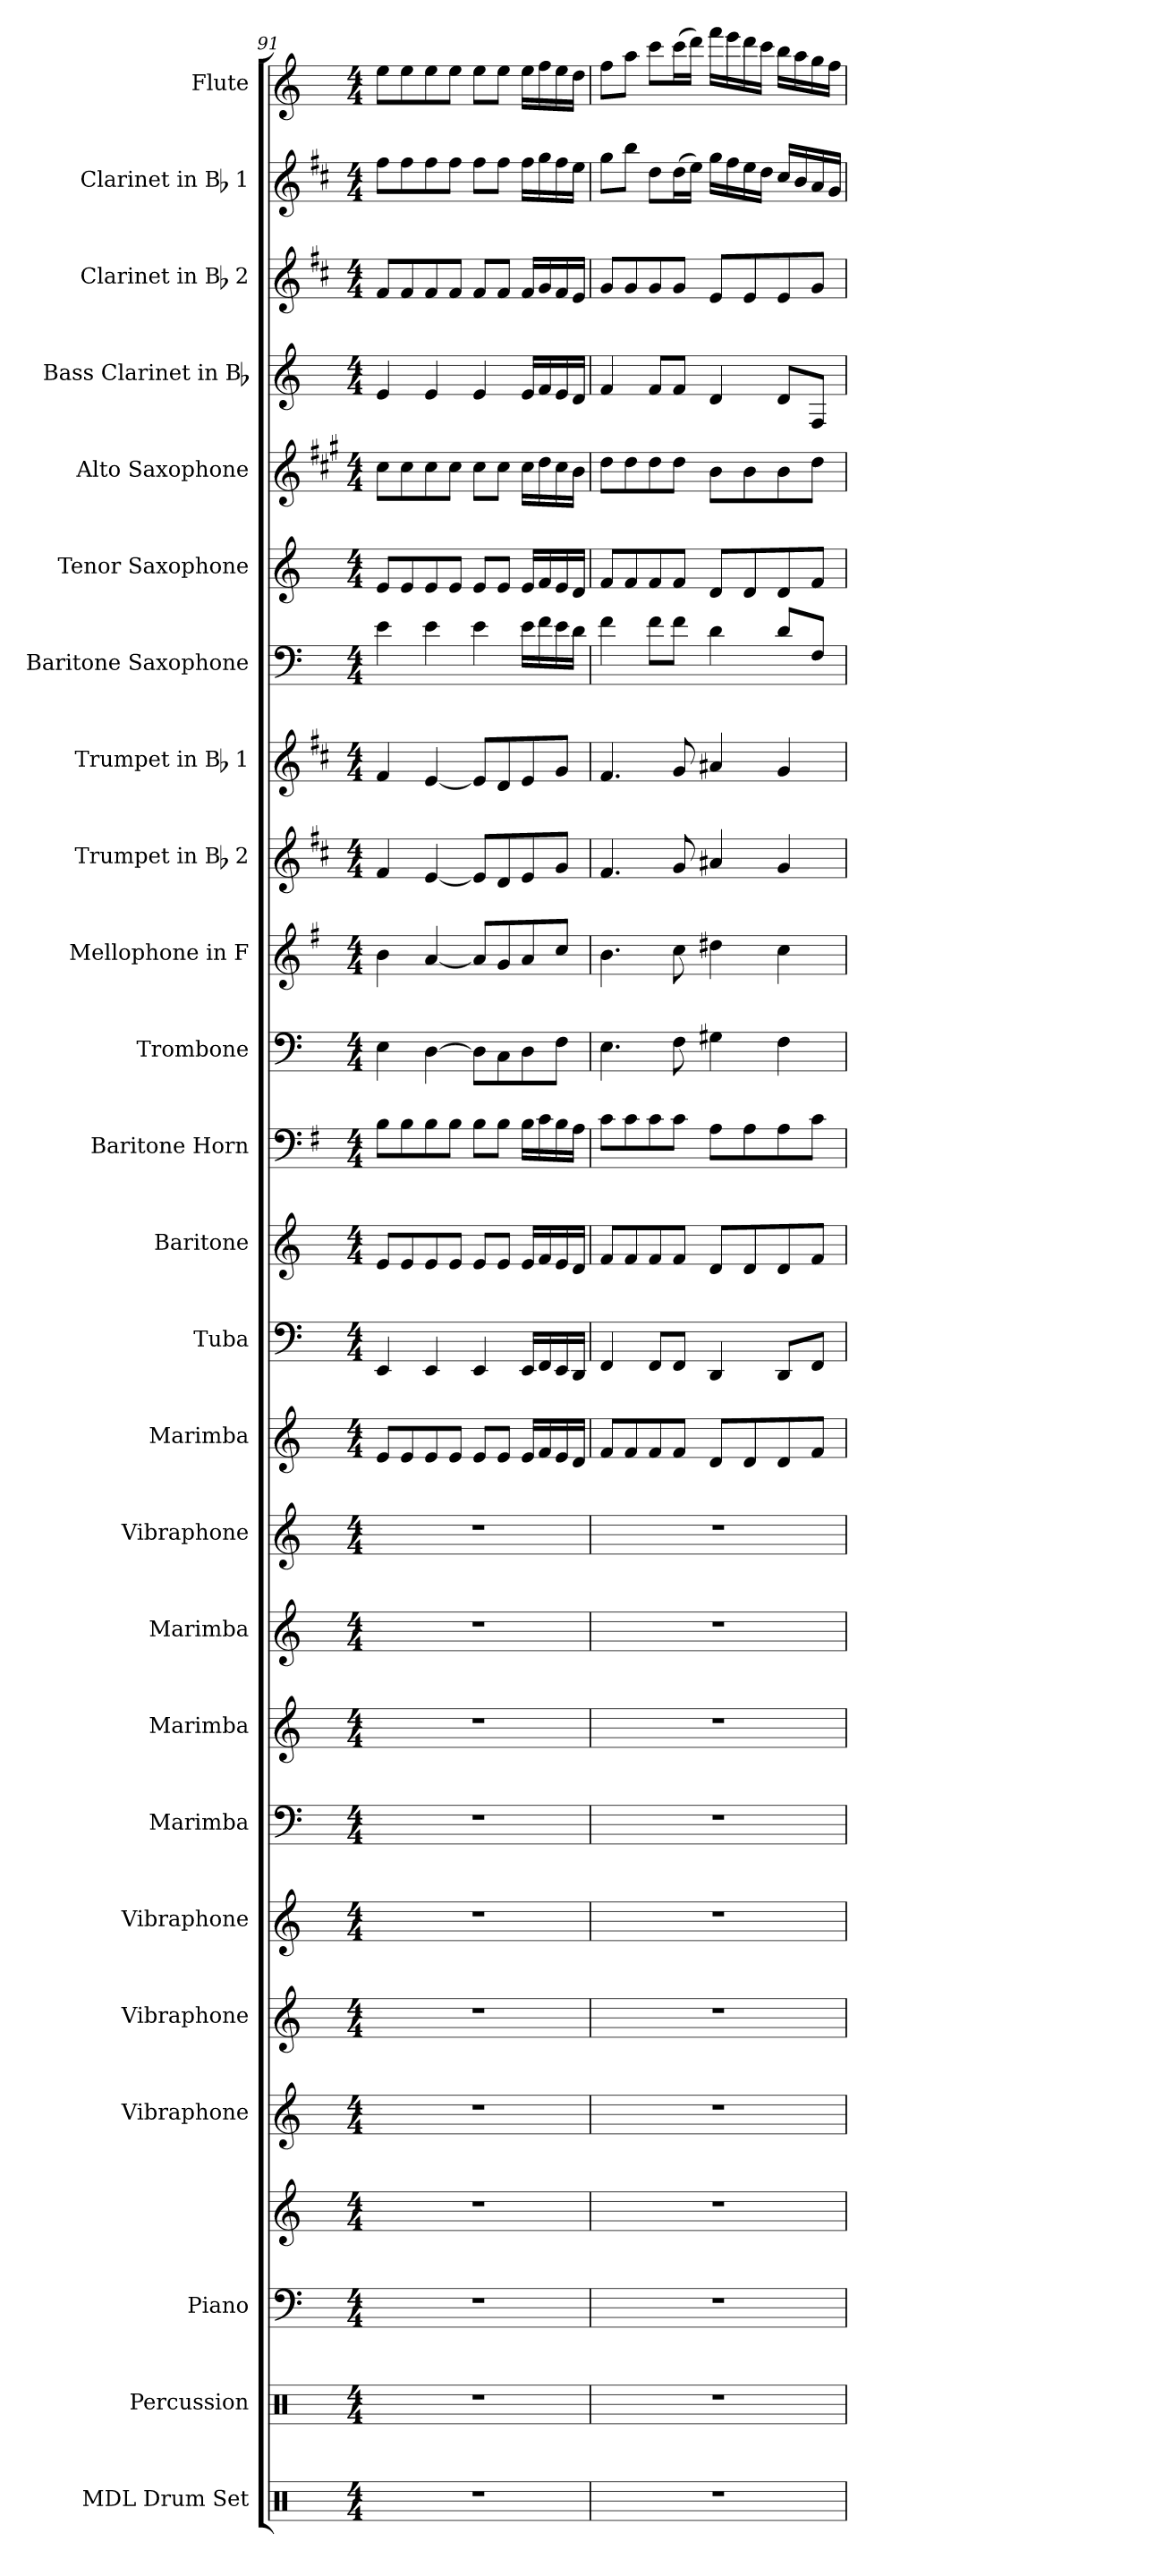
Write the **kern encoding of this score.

**kern	**kern	**kern	**kern	**kern	**kern	**kern	**kern	**kern	**kern	**kern	**kern	**kern	**kern	**kern	**kern	**kern	**kern	**kern	**kern	**kern	**kern	**kern	**kern	**kern	**kern
*part25	*part24	*part23	*part23	*part22	*part21	*part20	*part19	*part18	*part17	*part16	*part15	*part14	*part13	*part12	*part11	*part10	*part9	*part8	*part7	*part6	*part5	*part4	*part3	*part2	*part1
*staff26	*staff25	*staff24	*staff23	*staff22	*staff21	*staff20	*staff19	*staff18	*staff17	*staff16	*staff15	*staff14	*staff13	*staff12	*staff11	*staff10	*staff9	*staff8	*staff7	*staff6	*staff5	*staff4	*staff3	*staff2	*staff1
*I"MDL Drum Set	*I"Percussion	*I"Piano	*	*I"Vibraphone	*I"Vibraphone	*I"Vibraphone	*I"Marimba	*I"Marimba	*I"Marimba	*I"Vibraphone	*I"Marimba	*I"Tuba	*I"Baritone	*I"Baritone Horn	*I"Trombone	*I"Mellophone in F	*I"Trumpet in Bb 2	*I"Trumpet in Bb 1	*I"Baritone Saxophone	*I"Tenor Saxophone	*I"Alto Saxophone	*I"Bass Clarinet in Bb	*I"Clarinet in Bb 2	*I"Clarinet in Bb 1	*I"Flute
*I'D. S.	*I'Perc.	*I'Pno.	*	*I'Vib.	*I'Vib.	*I'Vib.	*I'Mrm.	*I'Mrm.	*I'Mrm.	*I'Vib.	*I'Mar.	*I'Tba.	*I'Bar.	*I'Bar. Hn.	*I'Tbn.	*I'Mln.	*I'Tpt. 2	*I'Tpt. 1	*I'Bari. Sax.	*I'Ten. Sax.	*I'Alto Sax.	*I'B. Cl.	*I'Cl. 2	*I'Cl. 1	*I'Fl.
*clefX	*clefX	*clefF4	*clefG2	*clefG2	*clefG2	*clefG2	*clefF4	*clefG2	*clefG2	*clefG2	*clefG2	*clefF4	*clefG2	*clefF4	*clefF4	*clefG2	*clefG2	*clefG2	*clefF4	*clefG2	*clefG2	*clefG2	*clefG2	*clefG2	*clefG2
*	*	*	*	*	*	*	*	*	*	*	*	*	*ITrd8c14	*ITrd4c7	*	*ITrd4c7	*ITrd1c2	*ITrd1c2	*ITrd12c21	*ITrd8c14	*ITrd5c9	*ITrd8c14	*ITrd1c2	*ITrd1c2	*
*k[]	*k[]	*k[]	*k[]	*k[]	*k[]	*k[]	*k[]	*k[]	*k[]	*k[]	*k[]	*k[]	*k[]	*k[]	*k[]	*k[]	*k[]	*k[]	*k[]	*k[]	*k[]	*k[]	*k[]	*k[]	*k[]
*M4/4	*M4/4	*M4/4	*M4/4	*M4/4	*M4/4	*M4/4	*M4/4	*M4/4	*M4/4	*M4/4	*M4/4	*M4/4	*M4/4	*M4/4	*M4/4	*M4/4	*M4/4	*M4/4	*M4/4	*M4/4	*M4/4	*M4/4	*M4/4	*M4/4	*M4/4
=91	=91	=91	=91	=91	=91	=91	=91	=91	=91	=91	=91	=91	=91	=91	=91	=91	=91	=91	=91	=91	=91	=91	=91	=91	=91
1r	1r	1r	1r	1r	1r	1r	1r	1r	1r	1r	8e/L	4EE/	8E/L	8E\L	4E\	4e\	4e/	4e/	4E\	8E/L	8e\L	4E/	8e/L	8ee\L	8ee\L
.	.	.	.	.	.	.	.	.	.	.	8e/	.	8E/	8E\	.	.	.	.	.	8E/	8e\	.	8e/	8ee\	8ee\
.	.	.	.	.	.	.	.	.	.	.	8e/	4EE/	8E/	8E\	[4D\	[4d/	[4d/	[4d/	4E\	8E/	8e\	4E/	8e/	8ee\	8ee\
.	.	.	.	.	.	.	.	.	.	.	8e/J	.	8E/J	8E\J	.	.	.	.	.	8E/J	8e\J	.	8e/J	8ee\J	8ee\J
.	.	.	.	.	.	.	.	.	.	.	8e/L	4EE/	8E/L	8E\L	8D\L]	8d/L]	8d/L]	8d/L]	4E\	8E/L	8e\L	4E/	8e/L	8ee\L	8ee\L
.	.	.	.	.	.	.	.	.	.	.	8e/J	.	8E/J	8E\J	8C\	8c/	8c/	8c/	.	8E/J	8e\J	.	8e/J	8ee\J	8ee\J
.	.	.	.	.	.	.	.	.	.	.	16e/LL	16EE/LL	16E/LL	16E\LL	8D\	8d/	8d/	8d/	16E\LL	16E/LL	16e\LL	16E/LL	16e/LL	16ee\LL	16ee\LL
.	.	.	.	.	.	.	.	.	.	.	16f/	16FF/	16F/	16F\	.	.	.	.	16F\	16F/	16f\	16F/	16f/	16ff\	16ff\
.	.	.	.	.	.	.	.	.	.	.	16e/	16EE/	16E/	16E\	8F\J	8f/J	8f/J	8f/J	16E\	16E/	16e\	16E/	16e/	16ee\	16ee\
.	.	.	.	.	.	.	.	.	.	.	16d/JJ	16DD/JJ	16D/JJ	16D\JJ	.	.	.	.	16D\JJ	16D/JJ	16d\JJ	16D/JJ	16d/JJ	16dd\JJ	16dd\JJ
=92	=92	=92	=92	=92	=92	=92	=92	=92	=92	=92	=92	=92	=92	=92	=92	=92	=92	=92	=92	=92	=92	=92	=92	=92	=92
1r	1r	1r	1r	1r	1r	1r	1r	1r	1r	1r	8f/L	4FF/	8F/L	8F\L	4.E\	4.e\	4.e/	4.e/	4F\	8F/L	8f\L	4F/	8f/L	8ff\L	8ff\L
.	.	.	.	.	.	.	.	.	.	.	8f/	.	8F/	8F\	.	.	.	.	.	8F/	8f\	.	8f/	8aa\J	8aa\J
.	.	.	.	.	.	.	.	.	.	.	8f/	8FF/L	8F/	8F\	.	.	.	.	8F\L	8F/	8f\	8F/L	8f/	8cc\L	8ccc\L
.	.	.	.	.	.	.	.	.	.	.	8f/J	8FF/J	8F/J	8F\J	8F\	8f\	8f/	8f/	8F\J	8F/J	8f\J	8F/J	8f/J	(>16cc\L	(>16ccc\L
.	.	.	.	.	.	.	.	.	.	.	.	.	.	.	.	.	.	.	.	.	.	.	.	16dd\JJ)	16ddd\JJ)
.	.	.	.	.	.	.	.	.	.	.	8d/L	4DD/	8D/L	8D\L	4G#X\	4g#X\	4g#X/	4g#X/	4D\	8D/L	8d\L	4D/	8d/L	16ff\LL	16fff\LL
.	.	.	.	.	.	.	.	.	.	.	.	.	.	.	.	.	.	.	.	.	.	.	.	16ee\	16eee\
.	.	.	.	.	.	.	.	.	.	.	8d/	.	8D/	8D\	.	.	.	.	.	8D/	8d\	.	8d/	16dd\	16ddd\
.	.	.	.	.	.	.	.	.	.	.	.	.	.	.	.	.	.	.	.	.	.	.	.	16cc\JJ	16ccc\JJ
.	.	.	.	.	.	.	.	.	.	.	8d/	8DD/L	8D/	8D\	4F\	4f\	4f/	4f/	8D/L	8D/	8d\	8D/L	8d/	16b/LL	16bb\LL
.	.	.	.	.	.	.	.	.	.	.	.	.	.	.	.	.	.	.	.	.	.	.	.	16a/	16aa\
.	.	.	.	.	.	.	.	.	.	.	8f/J	8FF/J	8F/J	8F\J	.	.	.	.	8FF/J	8F/J	8f\J	8FF/J	8f/J	16g/	16gg\
.	.	.	.	.	.	.	.	.	.	.	.	.	.	.	.	.	.	.	.	.	.	.	.	16f/JJ	16ff\JJ
=	=	=	=	=	=	=	=	=	=	=	=	=	=	=	=	=	=	=	=	=	=	=	=	=	=
*-	*-	*-	*-	*-	*-	*-	*-	*-	*-	*-	*-	*-	*-	*-	*-	*-	*-	*-	*-	*-	*-	*-	*-	*-	*-
